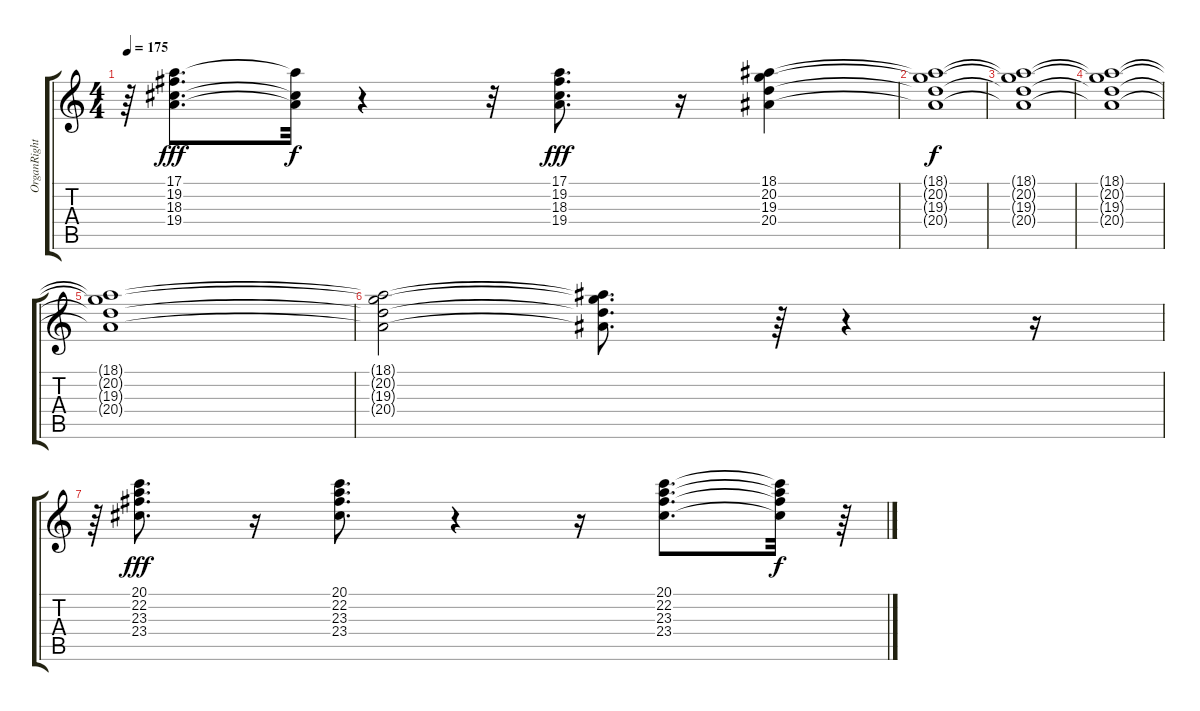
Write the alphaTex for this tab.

\track ("OrganRight #2" "OrganRight") {instrument percussiveorgan}
\staff {score tabs}
\tuning (E4 B3 G3 D3 A2 E2) {hide}
\ts (4 4)
\tempo 175
\clef g2
\ks c
r.64{dy fff} (17.1 19.2 18.3 19.4).8{d} (17.1{t} 18.3{t} 19.4{t}).32{dy f} r.4 r.32 (17.1 19.2 18.3 19.4).8{d dy fff} r.16 (18.1 20.2 19.3 20.4).4 |
(18.1{t} 20.2{t} 19.3{t} 20.4{t}).1{dy f} |
(18.1{t} 20.2{t} 19.3{t} 20.4{t}).1 |
(18.1{t} 20.2{t} 19.3{t} 20.4{t}).1 |
(18.1{t} 20.2{t} 19.3{t} 20.4{t}).1 |
(18.1{t} 20.2{t} 19.3{t} 20.4{t}).2 (18.1{t} 20.2{t} 19.3{t} 20.4{t}).8{d} r.64 r.4 r.16 |
r.64 (20.1 22.2 23.3 23.4).8{d dy fff} r.16 (20.1 22.2 23.3 23.4).8{d} r.4 r.16 (20.1 22.2 23.3 23.4).8{d} (20.1{t} 22.2{t} 23.3{t} 23.4{t}).32{dy f} r.64
